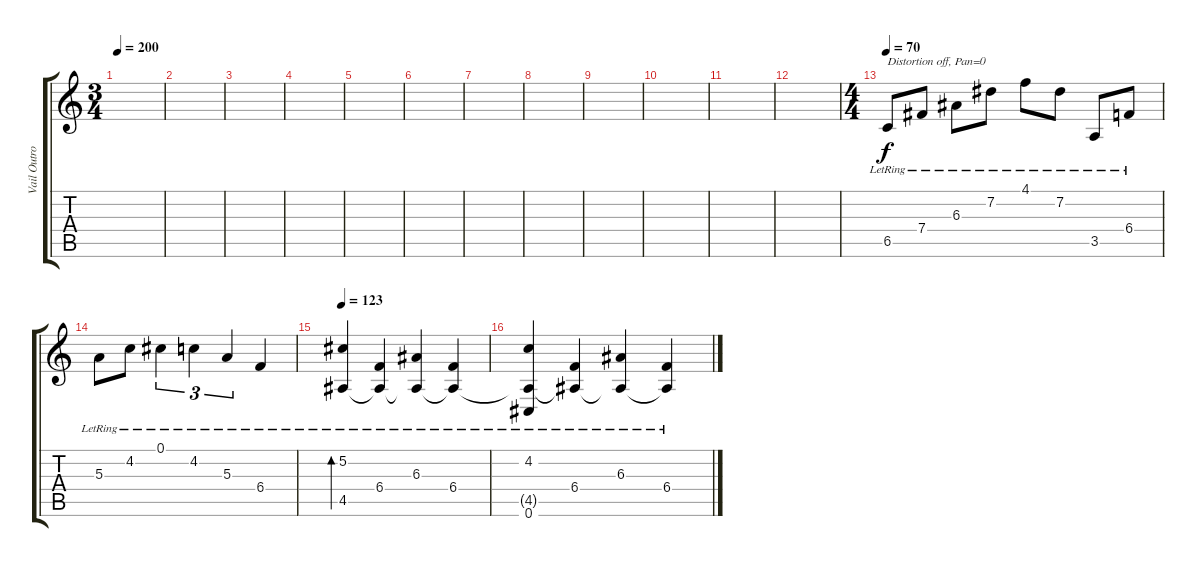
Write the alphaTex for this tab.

\track ("Vail Outro" "Vail Outro") {instrument acousticguitarnylon}
\staff {score tabs}
\tuning (Db4 Ab3 E3 B2 Gb2 Db2) {hide}
\ts (3 4)
\tempo 200
\clef g2
\ks c
|
|
|
|
|
|
|
|
|
|
|
|
\ts (4 4)
\tempo 70
6.5{lr}.8{txt "Distortion off, Pan=0" volume 13 balance 8 instrument acousticguitarnylon} 7.4{lr}.8 6.3{lr}.8 7.2{lr}.8 4.1{lr}.8 7.2{lr}.8 3.5{lr}.8 6.4{lr}.8 |
5.3{lr}.8 4.2{lr}.8 0.1{lr}.4{tu (3 2)} 4.2{lr}.4{tu (3 2)} 5.3{lr}.4{tu (3 2)} 6.4{lr}.4 |
\tempo 123
(5.2{lr} 4.5{lr}).4{bd 240} (6.4{lr} 4.5{t}).4 (6.3{lr} 4.5{t}).4 (6.4{lr} 4.5{t}).4 |
(4.2{lr} 4.5{t} 0.6).4 (6.4{lr} 4.5{t}).4 (6.3{lr} 4.5{t}).4 (6.4{lr} 4.5{t}).4
